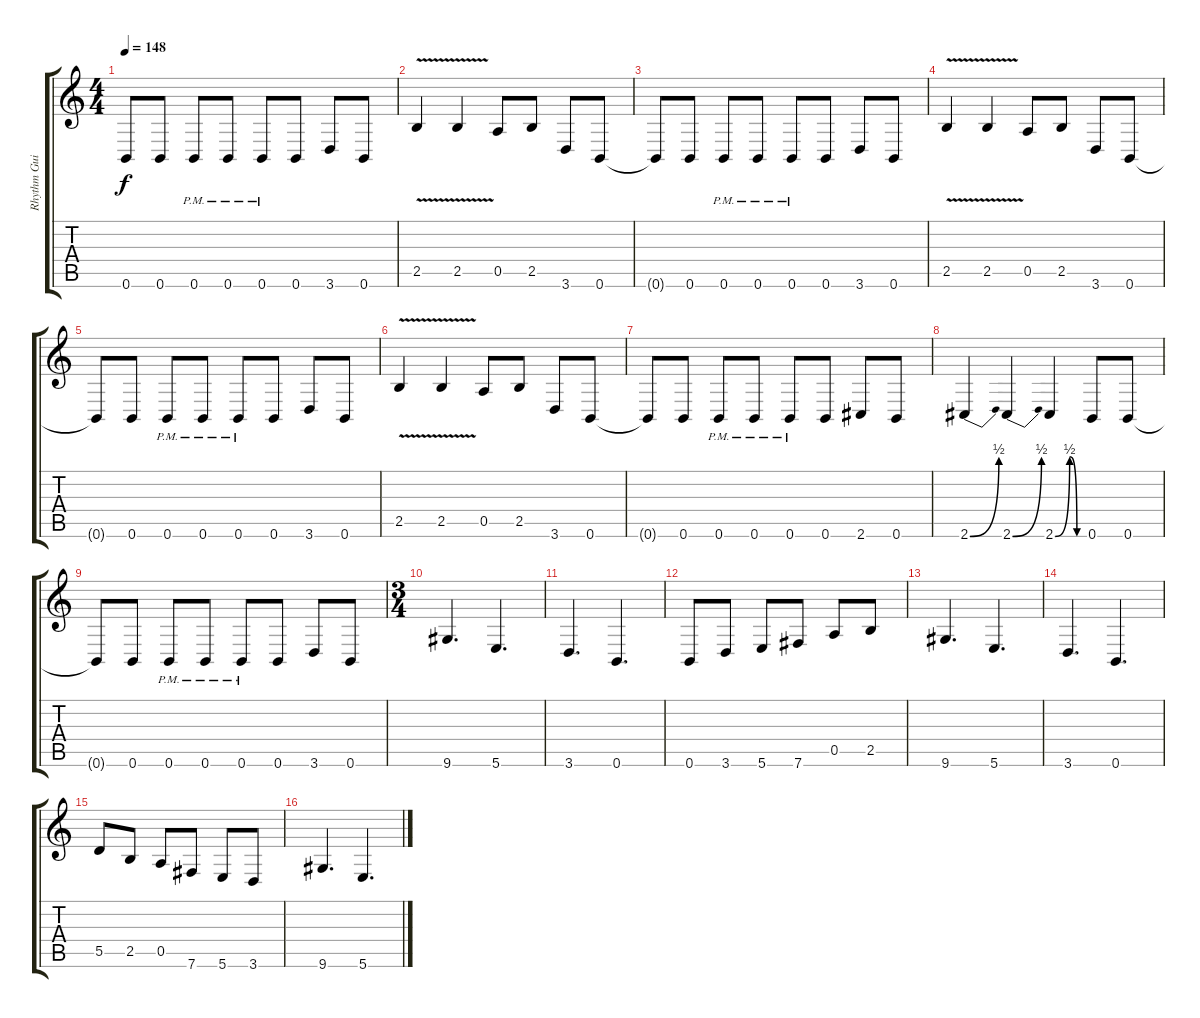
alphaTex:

\track ("Rhythm Guitar 1" "Rhythm Gui") {instrument distortionguitar}
\staff {score tabs}
\tuning (E4 B3 G3 D3 A2 B1) {hide}
\ts (4 4)
\tempo 148
\clef g2
\ks c
0.6{t}.8{dy f} 0.6.8 0.6{pm}.8 0.6{pm}.8 0.6{pm}.8 0.6.8 3.6.8 0.6.8 |
2.5{v}.4 2.5{v}.4 0.5.8 2.5.8 3.6.8 0.6.8 |
0.6{t}.8 0.6.8 0.6{pm}.8 0.6{pm}.8 0.6{pm}.8 0.6.8 3.6.8 0.6.8 |
2.5{v}.4 2.5{v}.4 0.5.8 2.5.8 3.6.8 0.6.8 |
0.6{t}.8 0.6.8 0.6{pm}.8 0.6{pm}.8 0.6{pm}.8 0.6.8 3.6.8 0.6.8 |
2.5{v}.4 2.5{v}.4 0.5.8 2.5.8 3.6.8 0.6.8 |
0.6{t}.8 0.6.8 0.6{pm}.8 0.6{pm}.8 0.6{pm}.8 0.6.8 2.6.8 0.6.8 |
2.6{be (bend 0 0 60 2)}.4 2.6{be (bend 0 0 60 2)}.4 2.6{be (custom 0 0 30 2 45 0 60 0)}.4 0.6.8 0.6.8 |
0.6{t}.8 0.6.8 0.6{pm}.8 0.6{pm}.8 0.6{pm}.8 0.6.8 3.6.8 0.6.8 |
\ts (3 4)
9.6.4{d} 5.6.4{d} |
3.6.4{d} 0.6.4{d} |
0.6.8 3.6.8 5.6.8 7.6.8 0.5.8 2.5.8 |
9.6.4{d} 5.6.4{d} |
3.6.4{d} 0.6.4{d} |
5.5.8 2.5.8 0.5.8 7.6.8 5.6.8 3.6.8 |
9.6.4{d} 5.6.4{d}
